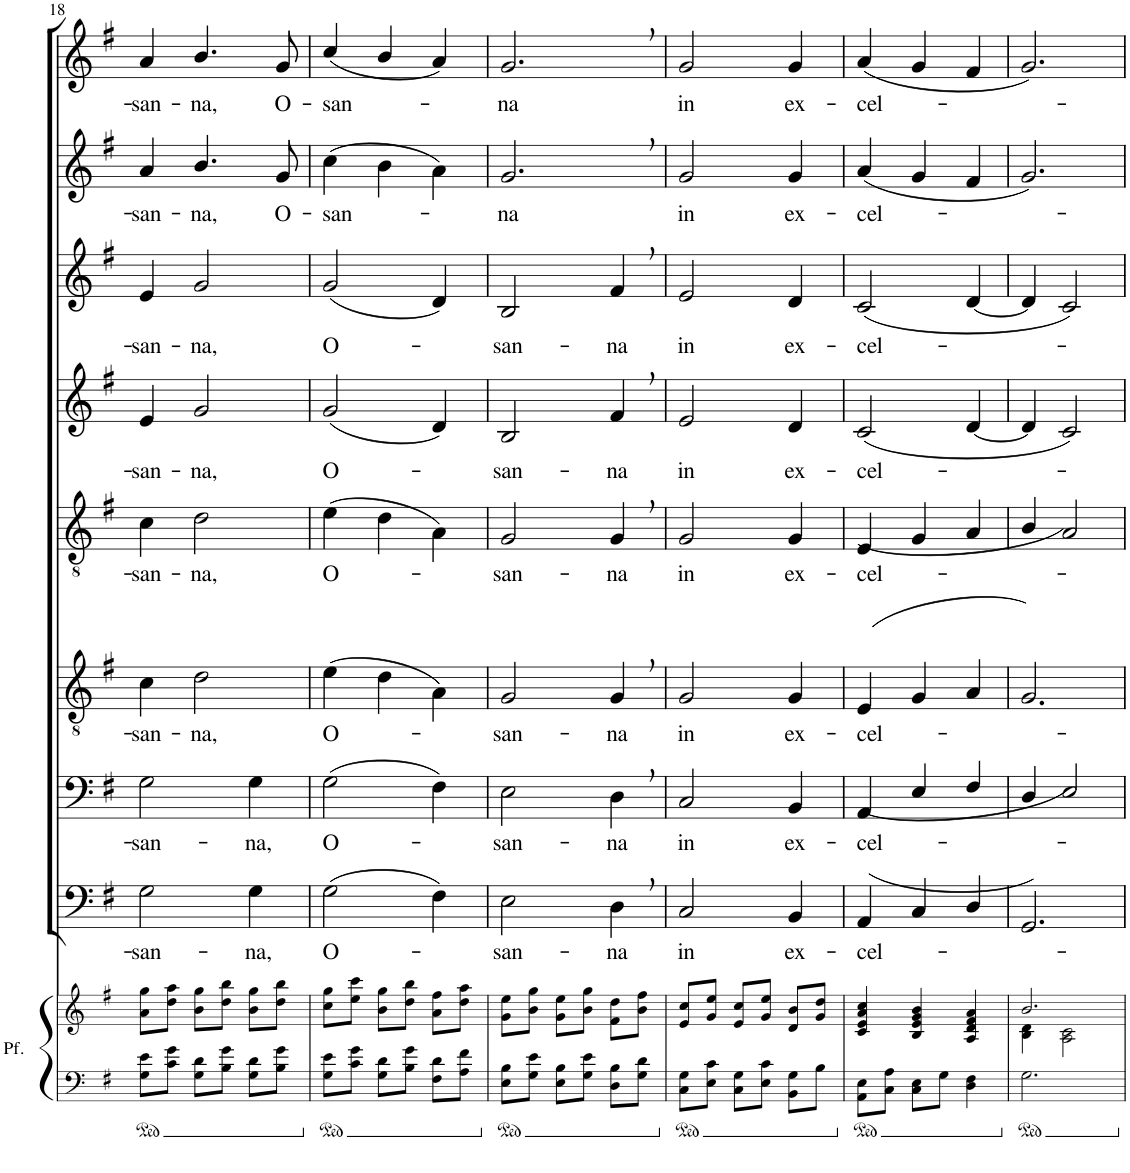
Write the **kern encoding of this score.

**kern	**kern	**kern	**text	**kern	**text	**kern	**text	**kern	**text	**kern	**text	**kern	**text	**kern	**text	**kern	**text
*part9	*part9	*part8	*part8	*part7	*part7	*part6	*part6	*part5	*part5	*part4	*part4	*part3	*part3	*part2	*part2	*part1	*part1
*staff10	*staff9	*staff8	*staff8	*staff7	*staff7	*staff6	*staff6	*staff5	*staff5	*staff4	*staff4	*staff3	*staff3	*staff2	*staff2	*staff1	*staff1
*I"Piano	*	*I"Bassi II	*	*I"Bassi I	*	*I"Tenori II	*	*I"Tenori I	*	*I"Contralti II	*	*I"Contralti I	*	*I"Soprani II	*	*I"Soprani I	*
!!LO:PB:g=z
*clefF4	*clefG2	*clefF4	*	*clefF4	*	*clefGv2	*	*clefGv2	*	*clefG2	*	*clefG2	*	*clefG2	*	*clefG2	*
*k[f#]	*k[f#]	*k[f#]	*	*k[f#]	*	*k[f#]	*	*k[f#]	*	*k[f#]	*	*k[f#]	*	*k[f#]	*	*k[f#]	*
*G:	*G:	*G:	*	*G:	*	*G:	*	*G:	*	*G:	*	*G:	*	*G:	*	*G:	*
*M3/4	*M3/4	*M3/4	*	*M3/4	*	*M3/4	*	*M3/4	*	*M3/4	*	*M3/4	*	*M3/4	*	*M3/4	*
=18	=18	=18	=18	=18	=18	=18	=18	=18	=18	=18	=18	=18	=18	=18	=18	=18	=18
!	!	!	!LO:LY:b	!	!LO:LY:b	!	!LO:LY:b	!	!LO:LY:b	!	!LO:LY:b	!	!LO:LY:b	!	!LO:LY:b	!	!LO:LY:b
8G\ 8e\L	8a\ 8gg\L	2G\	-san-	2G\	-san-	4c\	-san-	4c\	-san-	4e/	-san-	4e/	-san-	4a/	-san-	4a/	-san-
8c\ 8g\J	8dd\ 8aa\J	.	.	.	.	.	.	.	.	.	.	.	.	.	.	.	.
!	!	!	!	!	!	!	!LO:LY:b	!	!LO:LY:b	!	!LO:LY:b	!	!LO:LY:b	!	!LO:LY:b	!	!LO:LY:b
8G\ 8d\L	8b\ 8gg\L	.	.	.	.	2d\	-na,	2d\	-na,	2g/	-na,	2g/	-na,	4.b/	-na,	4.b/	-na,
8B\ 8g\J	8dd\ 8bb\J	.	.	.	.	.	.	.	.	.	.	.	.	.	.	.	.
!	!	!	!LO:LY:b	!	!LO:LY:b	!	!	!	!	!	!	!	!	!	!	!	!
8G\ 8d\L	8b\ 8gg\L	4G\	-na,	4G\	-na,	.	.	.	.	.	.	.	.	.	.	.	.
!	!	!	!	!	!	!	!	!	!	!	!	!	!	!	!LO:LY:b	!	!LO:LY:b
8B\ 8g\J	8dd\ 8bb\J	.	.	.	.	.	.	.	.	.	.	.	.	8g/	O-	8g/	O-
=19	=19	=19	=19	=19	=19	=19	=19	=19	=19	=19	=19	=19	=19	=19	=19	=19	=19
!	!	!	!LO:LY:b	!	!LO:LY:b	!	!LO:LY:b	!	!LO:LY:b	!	!LO:LY:b	!	!LO:LY:b	!	!LO:LY:b	!	!LO:LY:b
8G\ 8e\L	8cc\ 8gg\L	(2G\	O-	(2G\	O-	(4e\	O-	(4e\	O-	(2g/	O-	(2g/	O-	(4cc\	-san-	(4cc/	-san-
8c\ 8g\J	8ee\ 8ccc\J	.	.	.	.	.	.	.	.	.	.	.	.	.	.	.	.
8G\ 8d\L	8b\ 8gg\L	.	.	.	.	4d\	.	4d\	.	.	.	.	.	4b\	.	4b/	.
8B\ 8g\J	8dd\ 8bb\J	.	.	.	.	.	.	.	.	.	.	.	.	.	.	.	.
8F#\ 8d\L	8a\ 8ff#\L	4F#\)	.	4F#\)	.	4A\)	.	4A\)	.	4d/)	.	4d/)	.	4a\)	.	4a/)	.
8A\ 8f#\J	8dd\ 8aa\J	.	.	.	.	.	.	.	.	.	.	.	.	.	.	.	.
=20	=20	=20	=20	=20	=20	=20	=20	=20	=20	=20	=20	=20	=20	=20	=20	=20	=20
!	!	!	!LO:LY:b	!	!LO:LY:b	!	!LO:LY:b	!	!LO:LY:b	!	!LO:LY:b	!	!LO:LY:b	!	!LO:LY:b	!	!LO:LY:b
8E\ 8B\L	8g\ 8ee\L	2E\	-san-	2E\	-san-	2G/	-san-	2G/	-san-	2B/	-san-	2B/	-san-	2.g,/	-na	2.g,/	-na
8G\ 8e\J	8b\ 8gg\J	.	.	.	.	.	.	.	.	.	.	.	.	.	.	.	.
8E\ 8B\L	8g\ 8ee\L	.	.	.	.	.	.	.	.	.	.	.	.	.	.	.	.
8G\ 8e\J	8b\ 8gg\J	.	.	.	.	.	.	.	.	.	.	.	.	.	.	.	.
!	!	!	!LO:LY:b	!	!LO:LY:b	!	!LO:LY:b	!	!LO:LY:b	!	!LO:LY:b	!	!LO:LY:b	!	!	!	!
8D\ 8B\L	8f#\ 8dd\L	4D,\	-na	4D,\	-na	4G,/	-na	4G,/	-na	4f#,/	-na	4f#,/	-na	.	.	.	.
8G\ 8d\J	8b\ 8ff#\J	.	.	.	.	.	.	.	.	.	.	.	.	.	.	.	.
=21	=21	=21	=21	=21	=21	=21	=21	=21	=21	=21	=21	=21	=21	=21	=21	=21	=21
!	!	!	!LO:LY:b	!	!LO:LY:b	!	!LO:LY:b	!	!LO:LY:b	!	!LO:LY:b	!	!LO:LY:b	!	!LO:LY:b	!	!LO:LY:b
8C\ 8G\L	8e/ 8cc/L	2C/	in	2C/	in	2G/	in	2G/	in	2e/	in	2e/	in	2g/	in	2g/	in
8E\ 8c\J	8g/ 8ee/J	.	.	.	.	.	.	.	.	.	.	.	.	.	.	.	.
8C\ 8G\L	8e/ 8cc/L	.	.	.	.	.	.	.	.	.	.	.	.	.	.	.	.
8E\ 8c\J	8g/ 8ee/J	.	.	.	.	.	.	.	.	.	.	.	.	.	.	.	.
!	!	!	!LO:LY:b	!	!LO:LY:b	!	!LO:LY:b	!	!LO:LY:b	!	!LO:LY:b	!	!LO:LY:b	!	!LO:LY:b	!	!LO:LY:b
8BB\ 8G\L	8d/ 8b/L	4BB/	ex-	4BB/	ex-	4G/	ex-	4G/	ex-	4d/	ex-	4d/	ex-	4g/	ex-	4g/	ex-
8B\J	8g/ 8dd/J	.	.	.	.	.	.	.	.	.	.	.	.	.	.	.	.
=22	=22	=22	=22	=22	=22	=22	=22	=22	=22	=22	=22	=22	=22	=22	=22	=22	=22
!	!	!	!LO:LY:b	!	!LO:LY:b	!	!LO:LY:b	!	!LO:LY:b	!	!LO:LY:b	!	!LO:LY:b	!	!LO:LY:b	!	!LO:LY:b
8AA\ 8E\L	4c/ 4e/ 4a/ 4cc/	(4AA/	-cel-	(4AA/	-cel-	(4E/	-cel-	(4E/	cel-	(2c/	-cel-	(2c/	-cel-	(4a/	-cel-	(4a/	-cel-
8C\ 8A\J	.	.	.	.	.	.	.	.	.	.	.	.	.	.	.	.	.
8C\ 8E\L	4B/ 4e/ 4g/ 4b/	4C/	.	4E/	.	4G/	.	4G/	.	.	.	.	.	4g/	.	4g/	.
8G\J	.	.	.	.	.	.	.	.	.	.	.	.	.	.	.	.	.
4D\ 4F#\	4A/ 4d/ 4f#/ 4a/	4D/	.	4F#/	.	4A/	.	4A/	.	[4d/	.	[4d/	.	4f#/	.	4f#/	.
=23	=23	=23	=23	=23	=23	=23	=23	=23	=23	=23	=23	=23	=23	=23	=23	=23	=23
*	*^	*	*	*	*	*^	*	*	*	*	*	*	*	*	*	*	*
2.G\	2.b/	4B\ 4d\	2.GG/)	.	4D/	.	4ryy)	2.G/	.	4B/	.	4d/]	.	4d/]	.	2.g/)	.	2.g/)	.
.	.	2A\ 2c\	.	.	2E/)	.	2ryy	.	.	2A/)	.	2c/)	.	2c/)	.	.	.	.	.
*	*v	*v	*	*	*	*	*v	*v	*	*	*	*	*	*	*	*	*	*	*
=	=	=	=	=	=	=	=	=	=	=	=	=	=	=	=	=	=
*-	*-	*-	*-	*-	*-	*-	*-	*-	*-	*-	*-	*-	*-	*-	*-	*-	*-
